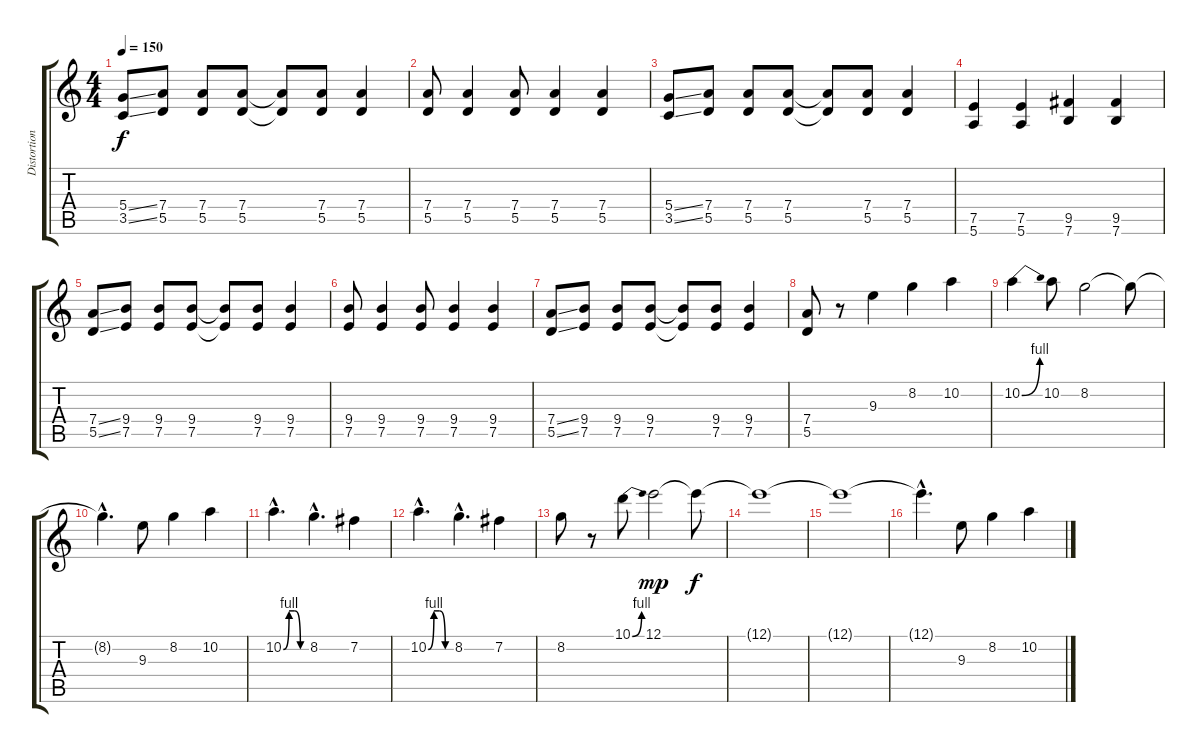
\track ("Distortion Guitar 1" "Distortion") {instrument distortionguitar}
\staff {score tabs}
\tuning (E4 B3 G3 D3 A2 E2) {hide}
\ts (4 4)
\tempo 150
\clef g2
\ks c
(5.4{ss} 3.5{ss}).8{dy f} (7.4 5.5).8 (7.4 5.5).8 (7.4 5.5).8 (7.4{t} 5.5{t}).8 (7.4 5.5).8 (7.4 5.5).4 |
(7.4 5.5).8 (7.4 5.5).4 (7.4 5.5).8 (7.4 5.5).4 (7.4 5.5).4 |
(5.4{ss} 3.5{ss}).8 (7.4 5.5).8 (7.4 5.5).8 (7.4 5.5).8 (7.4{t} 5.5{t}).8 (7.4 5.5).8 (7.4 5.5).4 |
(7.5 5.6).4 (7.5 5.6).4 (9.5 7.6).4 (9.5 7.6).4 |
(7.4{ss} 5.5{ss}).8 (9.4 7.5).8 (9.4 7.5).8 (9.4 7.5).8 (9.4{t} 7.5{t}).8 (9.4 7.5).8 (9.4 7.5).4 |
(9.4 7.5).8 (9.4 7.5).4 (9.4 7.5).8 (9.4 7.5).4 (9.4 7.5).4 |
(7.4{ss} 5.5{ss}).8 (9.4 7.5).8 (9.4 7.5).8 (9.4 7.5).8 (9.4{t} 7.5{t}).8 (9.4 7.5).8 (9.4 7.5).4 |
(7.4 5.5).8 r.8 9.3.4 8.2.4 10.2.4 |
10.2{be (bend 0 0 60 4)}.4 10.2.8 8.2.2 8.2{t}.8 |
8.2{hac t}.4{d} 9.3.8 8.2.4 10.2.4 |
10.2{be (custom 0 0 15 4 30 4 45 0 60 0) hac}.4{d} 8.2{hac}.4{d} 7.2.4 |
10.2{be (custom 0 0 15 4 30 4 45 0 60 0) hac}.4{d} 8.2{hac}.4{d} 7.2.4 |
8.2.8 r.8 10.1{be (bend 0 0 60 4)}.8 12.1.2{dy mp} 12.1{t}.8{dy f} |
12.1{t}.1 |
12.1{t}.1 |
12.1{hac t}.4{d} 9.3.8 8.2.4 10.2.4
